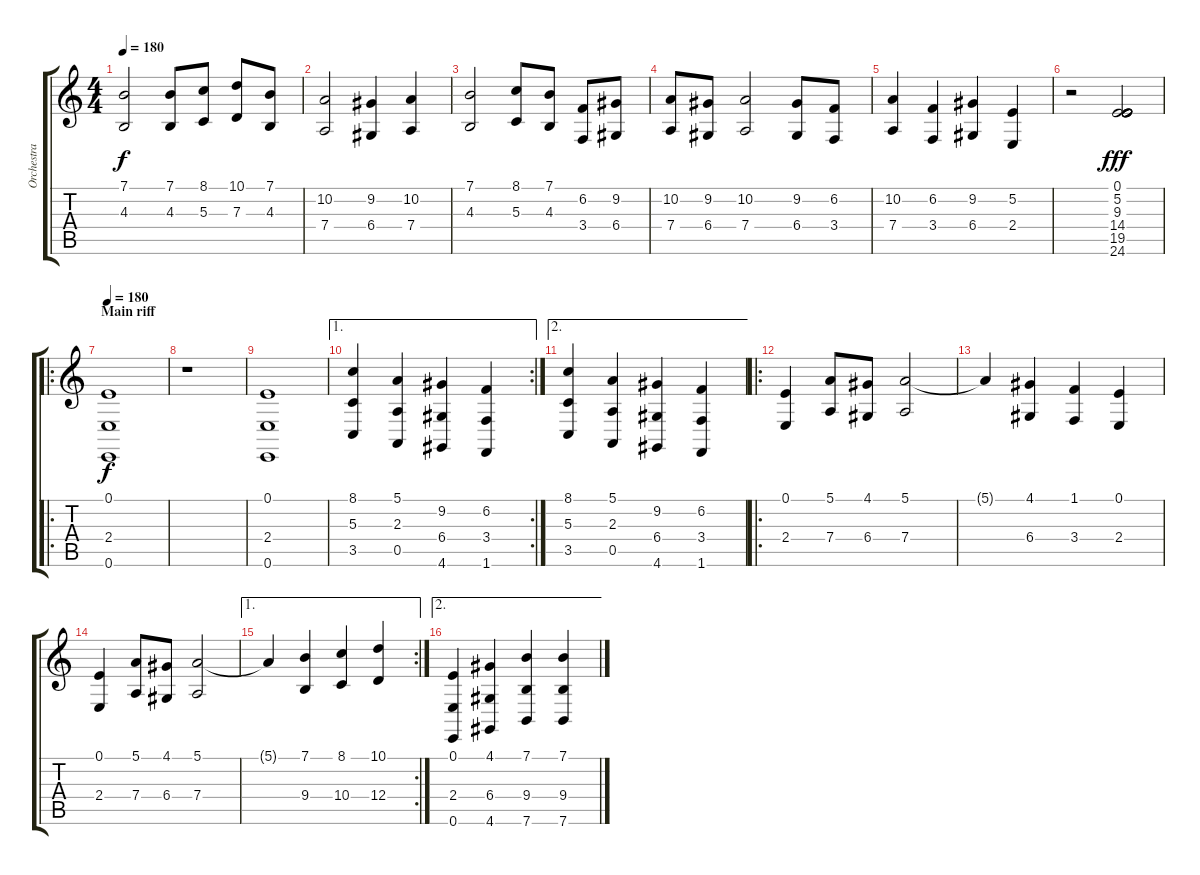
\track ("Orchestra 1" "Orchestra ") {instrument pizzicatostrings}
\staff {score tabs}
\tuning (E4 B3 G3 D3 A2 E2) {hide}
\ts (4 4)
\tempo 180
\clef g2
\ks c
(7.1 4.3).2{dy f} (7.1 4.3).8 (8.1 5.3).8 (10.1 7.3).8 (7.1 4.3).8 |
(10.2 7.4).2 (9.2 6.4).4 (10.2 7.4).4 |
(7.1 4.3).2 (8.1 5.3).8 (7.1 4.3).8 (6.2 3.4).8 (9.2 6.4).8 |
(10.2 7.4).8 (9.2 6.4).8 (10.2 7.4).2 (9.2 6.4).8 (6.2 3.4).8 |
(10.2 7.4).4 (6.2 3.4).4 (9.2 6.4).4 (5.2 2.4).4 |
r.2 (0.1 5.2 9.3 14.4 19.5 24.6).2{dy fff instrument reversecymbal} |
\ro
\section ("" "Main riff")
\tempo 180
(0.1 2.4 0.6).1{dy f instrument pizzicatostrings} |
r.1 |
(0.1 2.4 0.6).1 |
\ae 1
\rc 2
(8.1 5.3 3.5).4 (5.1 2.3 0.5).4 (9.2 6.4 4.6).4 (6.2 3.4 1.6).4 |
\ae 2
(8.1 5.3 3.5).4 (5.1 2.3 0.5).4 (9.2 6.4 4.6).4 (6.2 3.4 1.6).4 |
\ro
(0.1 2.4).4 (5.1 7.4).8 (4.1 6.4).8 (5.1 7.4).2 |
5.1{t}.4 (4.1 6.4).4 (1.1 3.4).4 (0.1 2.4).4 |
(0.1 2.4).4 (5.1 7.4).8 (4.1 6.4).8 (5.1 7.4).2 |
\ae 1
\rc 2
5.1{t}.4 (7.1 9.4).4 (8.1 10.4).4 (10.1 12.4).4 |
\ae 2
(0.1 2.4 0.6).4 (4.1 6.4 4.6).4 (7.1 9.4 7.6).4 (7.1 9.4 7.6).4
